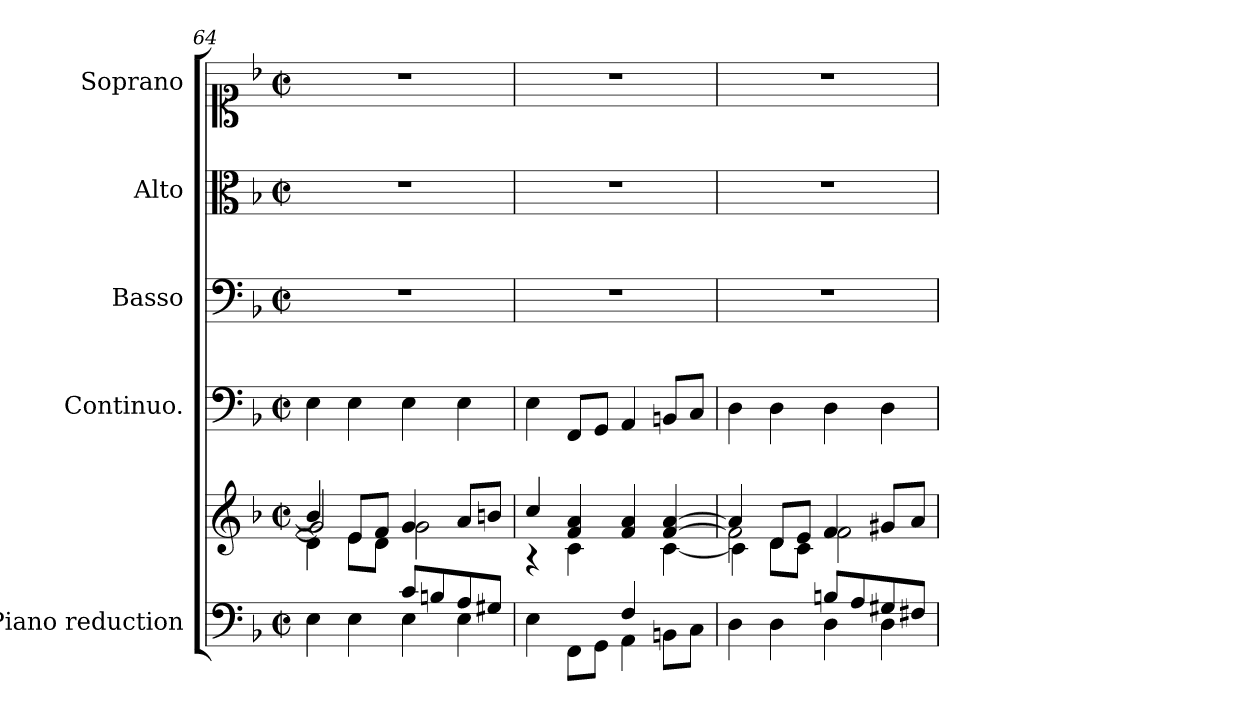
**kern	**kern	**kern	**kern	**kern	**kern
*part5	*part5	*part4	*part3	*part2	*part1
*staff6	*staff5	*staff4	*staff3	*staff2	*staff1
*I"Piano reduction	*	*I"Continuo.	*I"Basso	*I"Alto	*I"Soprano
*I'Pno	*	*	*	*	*
*clefF4	*clefG2	*clefF4	*clefF4	*clefC3	*clefC1
*k[b-]	*k[b-]	*k[b-]	*k[b-]	*k[b-]	*k[b-]
*F:	*F:	*F:	*F:	*F:	*F:
*M2/2	*M2/2	*M2/2	*M2/2	*M2/2	*M2/2
*met(c|)	*met(c|)	*met(c|)	*met(c|)	*met(c|)	*met(c|)
=64	=64	=64	=64	=64	=64
*^	*^	*	*	*	*
*	*	*	*^	*	*	*	*
2ryy	4E\	4b/]	2g/]	4d\]	4E\	1r	1r	1r
.	4E\	8e/L	.	8e\L	4E\	.	.	.
.	.	8f/J	.	8d\J	.	.	.	.
8c/L	4E\	4g/	2g\	2ryy	4E\	.	.	.
8Bn/	.	.	.	.	.	.	.	.
8A/	4E\	8a/L	.	.	4E\	.	.	.
8G#X/J	.	8bn/J	.	.	.	.	.	.
*	*	*	*v	*v	*	*	*	*
=65	=65	=65	=65	=65	=65	=65	=65
2ryy	4E\	4cc/	4r	4E\	1r	1r	1r
.	8FF\L	4f/ 4a/	4c\	8FF/L	.	.	.
.	8GG\J	.	.	8GG/J	.	.	.
4F/	4AA\	4f/ 4a/	4ryy	4AA/	.	.	.
4ryy	8BBn\L	[4f/ [4a/	[4c\	8BBn/L	.	.	.
.	8C\J	.	.	8C/J	.	.	.
!!LO:LB:g=z
=66	=66	=66	=66	=66	=66	=66	=66
*	*	*	*^	*	*	*	*
2ryy	4D\	4a/]	2f\]	4c\]	4D\	1r	1r	1r
.	4D\	8d/L	.	8d\L	4D\	.	.	.
.	.	8e/J	.	8c\J	.	.	.	.
8Bn/L	4D\	4f/	2f\	2ryy	4D\	.	.	.
8A/	.	.	.	.	.	.	.	.
8G#X/	4D\	8g#X/L	.	.	4D\	.	.	.
8F#X/J	.	8a/J	.	.	.	.	.	.
*v	*v	*	*	*	*	*	*	*
*	*v	*v	*v	*	*	*	*
=	=	=	=	=	=
*-	*-	*-	*-	*-	*-
